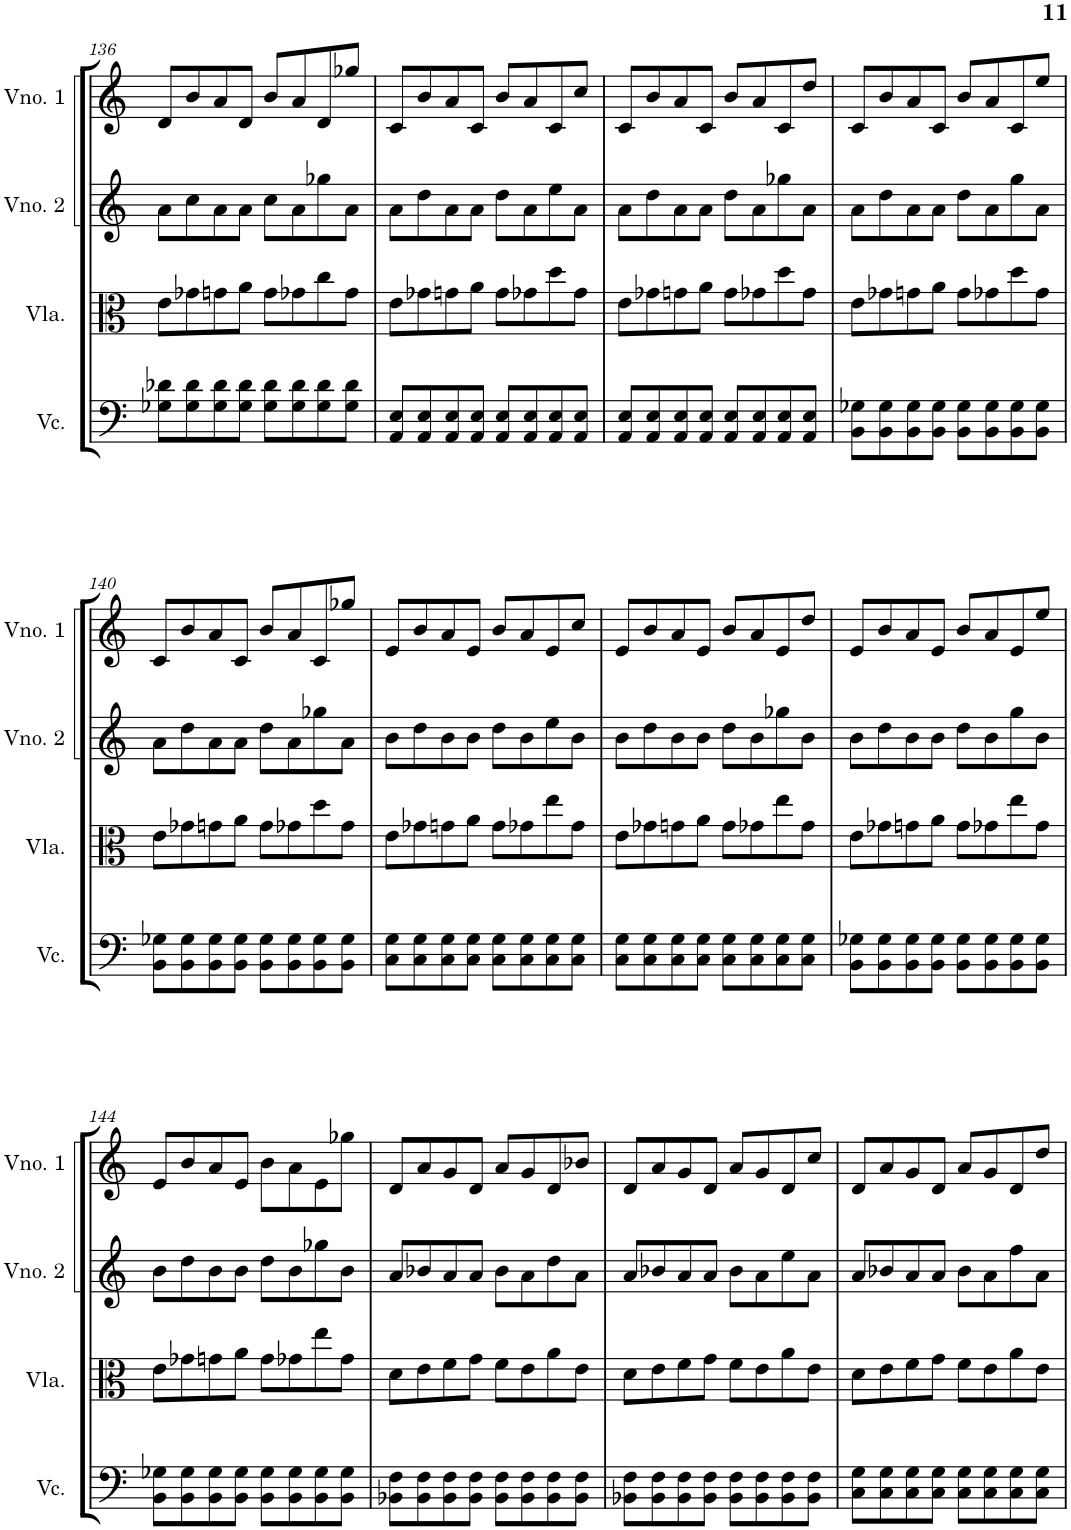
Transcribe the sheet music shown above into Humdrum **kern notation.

**kern	**kern	**kern	**kern
*part4	*part3	*part2	*part1
*staff4	*staff3	*staff2	*staff1
*I"Violoncelo	*I"Viola	*I"Violino 2	*I"Violino 1
*I'Vc.	*I'Vla.	*I'Vno. 2	*I'Vno. 1
!!LO:PB:g=z
*clefF4	*clefC3	*clefG2	*clefG2
*k[]	*k[]	*k[]	*k[]
*M2/2	*M2/2	*M2/2	*M2/2
*met(c|)	*met(c|)	*met(c|)	*met(c|)
=136	=136	=136	=136
8G-X\ 8d-X\L	8e\L	8a\L	8d/L
8G-\ 8d-\	8g-X\	8cc\	8b/
8G-\ 8d-\	8gn\	8a\	8a/
8G-\ 8d-\J	8a\J	8a\J	8d/J
8G-\ 8d-\L	8g\L	8cc\L	8b/L
8G-\ 8d-\	8g-X\	8a\	8a/
8G-\ 8d-\	8cc\	8gg-X\	8d/
8G-\ 8d-\J	8g-\J	8a\J	8gg-X/J
=137	=137	=137	=137
8AA/ 8E/L	8e\L	8a\L	8c/L
8AA/ 8E/	8g-X\	8dd\	8b/
8AA/ 8E/	8gn\	8a\	8a/
8AA/ 8E/J	8a\J	8a\J	8c/J
8AA/ 8E/L	8g\L	8dd\L	8b/L
8AA/ 8E/	8g-X\	8a\	8a/
8AA/ 8E/	8dd\	8ee\	8c/
8AA/ 8E/J	8g-\J	8a\J	8cc/J
=138	=138	=138	=138
8AA/ 8E/L	8e\L	8a\L	8c/L
8AA/ 8E/	8g-X\	8dd\	8b/
8AA/ 8E/	8gn\	8a\	8a/
8AA/ 8E/J	8a\J	8a\J	8c/J
8AA/ 8E/L	8g\L	8dd\L	8b/L
8AA/ 8E/	8g-X\	8a\	8a/
8AA/ 8E/	8dd\	8gg-X\	8c/
8AA/ 8E/J	8g-\J	8a\J	8dd/J
=139	=139	=139	=139
8BB\ 8G-X\L	8e\L	8a\L	8c/L
8BB\ 8G-\	8g-X\	8dd\	8b/
8BB\ 8G-\	8gn\	8a\	8a/
8BB\ 8G-\J	8a\J	8a\J	8c/J
8BB\ 8G-\L	8g\L	8dd\L	8b/L
8BB\ 8G-\	8g-X\	8a\	8a/
8BB\ 8G-\	8dd\	8gg\	8c/
8BB\ 8G-\J	8g-\J	8a\J	8ee/J
!!LO:LB:g=z
=140	=140	=140	=140
8BB\ 8G-X\L	8e\L	8a\L	8c/L
8BB\ 8G-\	8g-X\	8dd\	8b/
8BB\ 8G-\	8gn\	8a\	8a/
8BB\ 8G-\J	8a\J	8a\J	8c/J
8BB\ 8G-\L	8g\L	8dd\L	8b/L
8BB\ 8G-\	8g-X\	8a\	8a/
8BB\ 8G-\	8dd\	8gg-X\	8c/
8BB\ 8G-\J	8g-\J	8a\J	8gg-X/J
=141	=141	=141	=141
8C\ 8G\L	8e\L	8b\L	8e/L
8C\ 8G\	8g-X\	8dd\	8b/
8C\ 8G\	8gn\	8b\	8a/
8C\ 8G\J	8a\J	8b\J	8e/J
8C\ 8G\L	8g\L	8dd\L	8b/L
8C\ 8G\	8g-X\	8b\	8a/
8C\ 8G\	8ee\	8ee\	8e/
8C\ 8G\J	8g-\J	8b\J	8cc/J
=142	=142	=142	=142
8C\ 8G\L	8e\L	8b\L	8e/L
8C\ 8G\	8g-X\	8dd\	8b/
8C\ 8G\	8gn\	8b\	8a/
8C\ 8G\J	8a\J	8b\J	8e/J
8C\ 8G\L	8g\L	8dd\L	8b/L
8C\ 8G\	8g-X\	8b\	8a/
8C\ 8G\	8ee\	8gg-X\	8e/
8C\ 8G\J	8g-\J	8b\J	8dd/J
=143	=143	=143	=143
8BB\ 8G-X\L	8e\L	8b\L	8e/L
8BB\ 8G-\	8g-X\	8dd\	8b/
8BB\ 8G-\	8gn\	8b\	8a/
8BB\ 8G-\J	8a\J	8b\J	8e/J
8BB\ 8G-\L	8g\L	8dd\L	8b/L
8BB\ 8G-\	8g-X\	8b\	8a/
8BB\ 8G-\	8ee\	8gg\	8e/
8BB\ 8G-\J	8g-\J	8b\J	8ee/J
!!LO:LB:g=z
=144	=144	=144	=144
8BB\ 8G-X\L	8e\L	8b\L	8e/L
8BB\ 8G-\	8g-X\	8dd\	8b/
8BB\ 8G-\	8gn\	8b\	8a/
8BB\ 8G-\J	8a\J	8b\J	8e/J
8BB\ 8G-\L	8g\L	8dd\L	8b\L
8BB\ 8G-\	8g-X\	8b\	8a\
8BB\ 8G-\	8ee\	8gg-X\	8e\
8BB\ 8G-\J	8g-\J	8b\J	8gg-X\J
=145	=145	=145	=145
8BB-X\ 8F\L	8d\L	8a/L	8d/L
8BB-\ 8F\	8e\	8b-X/	8a/
8BB-\ 8F\	8f\	8a/	8g/
8BB-\ 8F\J	8g\J	8a/J	8d/J
8BB-\ 8F\L	8f\L	8b-\L	8a/L
8BB-\ 8F\	8e\	8a\	8g/
8BB-\ 8F\	8a\	8dd\	8d/
8BB-\ 8F\J	8e\J	8a\J	8b-X/J
=146	=146	=146	=146
8BB-X\ 8F\L	8d\L	8a/L	8d/L
8BB-\ 8F\	8e\	8b-X/	8a/
8BB-\ 8F\	8f\	8a/	8g/
8BB-\ 8F\J	8g\J	8a/J	8d/J
8BB-\ 8F\L	8f\L	8b-\L	8a/L
8BB-\ 8F\	8e\	8a\	8g/
8BB-\ 8F\	8a\	8ee\	8d/
8BB-\ 8F\J	8e\J	8a\J	8cc/J
=147	=147	=147	=147
8C\ 8G\L	8d\L	8a/L	8d/L
8C\ 8G\	8e\	8b-X/	8a/
8C\ 8G\	8f\	8a/	8g/
8C\ 8G\J	8g\J	8a/J	8d/J
8C\ 8G\L	8f\L	8b-\L	8a/L
8C\ 8G\	8e\	8a\	8g/
8C\ 8G\	8a\	8ff\	8d/
8C\ 8G\J	8e\J	8a\J	8dd/J
=	=	=	=
*-	*-	*-	*-
